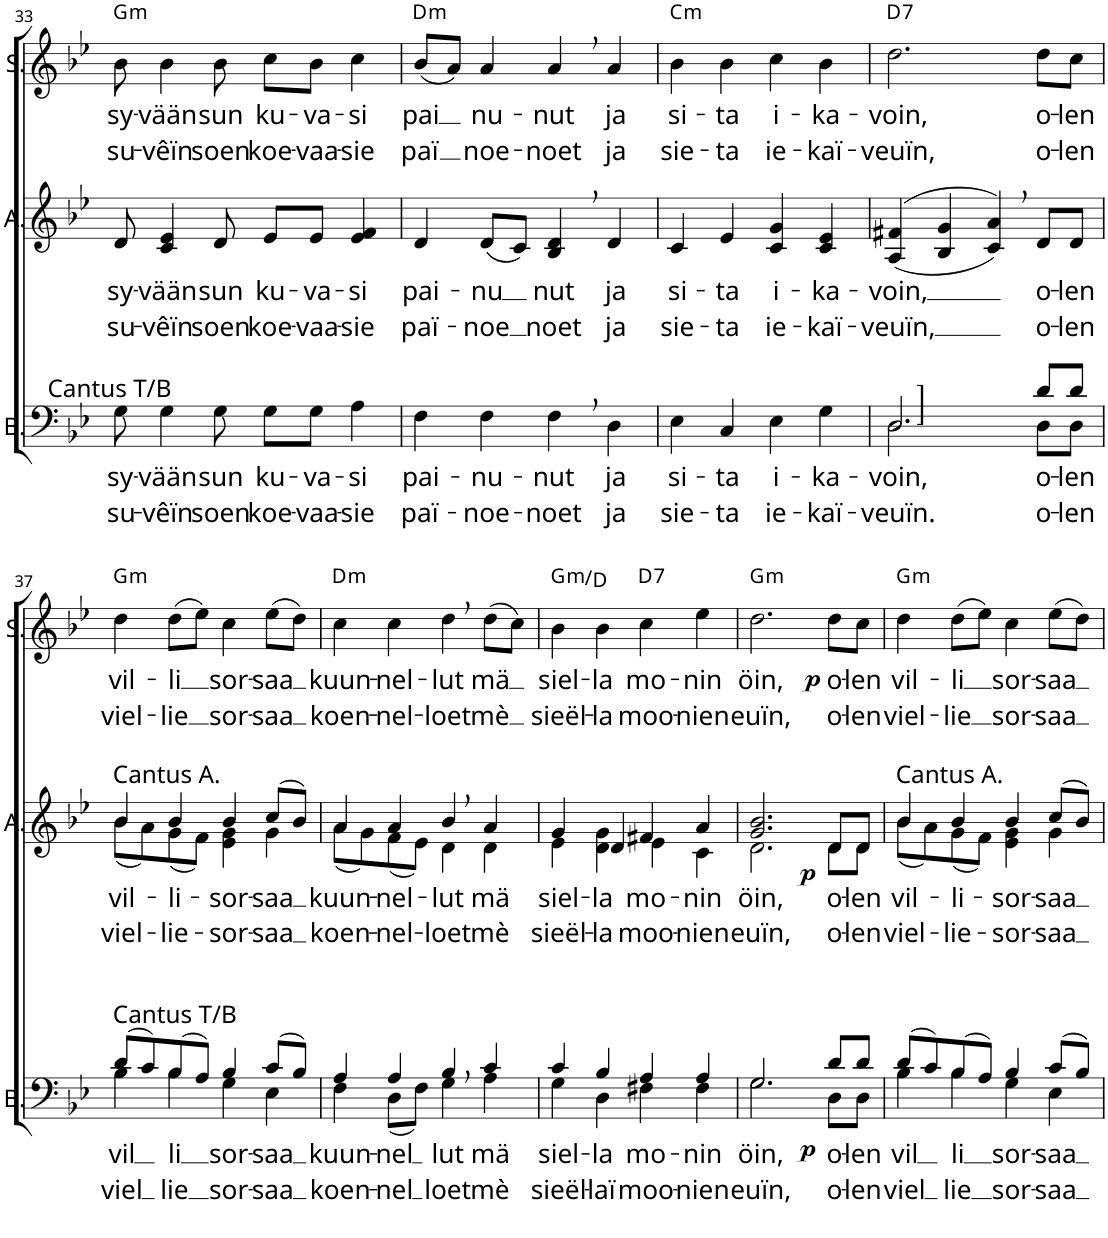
**kern	**text	**text	**dynam	**kern	**text	**text	**dynam	**kern	**text	**text	**dynam	**harte
*part3	*part3	*part3	*part3	*part2	*part2	*part2	*part2	*part1	*part1	*part1	*part1	*part1
*staff3	*staff3	*staff3	*staff3	*staff2	*staff2	*staff2	*staff2	*staff1	*staff1	*staff1	*staff1	*
*I"Bass	*	*	*	*I"Alto	*	*	*	*I"Soprano	*	*	*	*
*I'B.	*	*	*	*I'A.	*	*	*	*I'S.	*	*	*	*
!!LO:PB:g=z
*clefF4	*	*	*	*clefG2	*	*	*	*clefG2	*	*	*	*
*k[b-e-]	*	*	*	*k[b-e-]	*	*	*	*k[b-e-]	*	*	*	*
*M4/4	*	*	*	*M4/4	*	*	*	*M4/4	*	*	*	*
=33	=33	=33	=33	=33	=33	=33	=33	=33	=33	=33	=33	=33
!LO:TX:a:t=Cantus T/B	!	!	!	!	!	!	!	!	!	!	!	!
!	!LO:LY:b	!LO:LY:b	!	!	!LO:LY:b	!LO:LY:b	!	!	!LO:LY:b	!LO:LY:b	!	!LO:H:kt=m
8G\	sy-	su-	.	8d/	sy-	su-	.	8b-\	sy-	su-	.	G:min
!	!LO:LY:b	!LO:LY:b	!	!	!LO:LY:b	!LO:LY:b	!	!	!LO:LY:b	!LO:LY:b	!	!
4G\	-vään	-vêïn	.	4c/ 4e-/	-vään	-vêïn	.	4b-\	-vään	-vêïn	.	.
!	!LO:LY:b	!LO:LY:b	!	!	!LO:LY:b	!LO:LY:b	!	!	!LO:LY:b	!LO:LY:b	!	!
8G\	sun	soen	.	8d/	sun	soen	.	8b-\	sun	soen	.	.
!	!LO:LY:b	!LO:LY:b	!	!	!LO:LY:b	!LO:LY:b	!	!	!LO:LY:b	!LO:LY:b	!	!
8G\L	ku-	koe-	.	8e-/L	ku-	koe-	.	8cc\L	-ku-	koe-	.	.
!	!LO:LY:b	!LO:LY:b	!	!	!LO:LY:b	!LO:LY:b	!	!	!LO:LY:b	!LO:LY:b	!	!
8G\J	-va-	-vaa-	.	8e-/J	-va-	-vaa-	.	8b-\J	-va-	-vaa-	.	.
!	!LO:LY:b	!LO:LY:b	!	!	!LO:LY:b	!LO:LY:b	!	!	!LO:LY:b	!LO:LY:b	!	!
4A\	-si	-sie	.	4e-/ 4f/	-si	-sie	.	4cc\	-si	-sie	.	.
=34	=34	=34	=34	=34	=34	=34	=34	=34	=34	=34	=34	=34
!	!LO:LY:b	!LO:LY:b	!	!	!LO:LY:b	!LO:LY:b	!	!	!LO:LY:b	!LO:LY:b	!	!LO:H:kt=m
4F\	pai-	paï-	.	4d/	pai-	paï-	.	(8b-/L	pai	paï	.	D:min
.	.	.	.	.	.	.	.	8a/J)	.	.	.	.
!	!LO:LY:b	!LO:LY:b	!	!	!LO:LY:b	!LO:LY:b	!	!	!LO:LY:b	!LO:LY:b	!	!
4F\	-nu-	-noe-	.	(8d/L	-nu	-noe	.	4a/	nu-	noe-	.	.
.	.	.	.	8c/J)	.	.	.	.	.	.	.	.
!	!LO:LY:b	!LO:LY:b	!	!	!LO:LY:b	!LO:LY:b	!	!	!LO:LY:b	!LO:LY:b	!	!
4F,\	-nut	-noet	.	4B-/, 4d/,	nut	noet	.	4a,/	-nut	-noet	.	.
!	!LO:LY:b	!LO:LY:b	!	!	!LO:LY:b	!LO:LY:b	!	!	!LO:LY:b	!LO:LY:b	!	!
4D\	ja	ja	.	4d/	ja	ja	.	4a/	ja	ja	.	.
=35	=35	=35	=35	=35	=35	=35	=35	=35	=35	=35	=35	=35
!	!LO:LY:b	!LO:LY:b	!	!	!LO:LY:b	!LO:LY:b	!	!	!LO:LY:b	!LO:LY:b	!	!LO:H:kt=m
4E-\	si-	sie-	.	4c/	si-	sie-	.	4b-\	si-	sie-	.	C:min
!	!LO:LY:b	!LO:LY:b	!	!	!LO:LY:b	!LO:LY:b	!	!	!LO:LY:b	!LO:LY:b	!	!
4C/	-ta	-ta	.	4e-/	-ta	-ta	.	4b-\	-ta	-ta	.	.
!	!LO:LY:b	!LO:LY:b	!	!	!LO:LY:b	!LO:LY:b	!	!	!LO:LY:b	!LO:LY:b	!	!
4E-\	i-	ie-	.	4c/ 4g/	i-	ie-	.	4cc\	i-	ie-	.	.
!	!LO:LY:b	!LO:LY:b	!	!	!LO:LY:b	!LO:LY:b	!	!	!LO:LY:b	!LO:LY:b	!	!
4G\	-ka-	-kaï-	.	4c/ 4e-/	-ka-	-kaï-	.	4b-\	-ka-	-kaï-	.	.
=36	=36	=36	=36	=36	=36	=36	=36	=36	=36	=36	=36	=36
!	!LO:LY:b	!LO:LY:b	!	!	!LO:LY:b	!LO:LY:b	!	!	!LO:LY:b	!LO:LY:b	!	!LO:H:kt=7
*^	*	*	*	*	*	*	*	*	*	*	*	*
2.D/	2.D\	-voin,	-veuïn.	.	(>(4A/ 4f#X/	-voin,	-veuïn,	.	2.dd\	-voin,	-veuïn,	.	D:7
.	.	.	.	.	4B-/ 4g/	.	.	.	.	.	.	.	.
.	.	.	.	.	4c/, 4a/,))	.	.	.	.	.	.	.	.
!	!	!LO:LY:b	!LO:LY:b	!	!	!LO:LY:b	!LO:LY:b	!	!	!LO:LY:b	!LO:LY:b	!	!
8d/L	8D\L	o-	o-	.	8d/L	o-	o-	.	8dd\L	o-	o-	.	.
!	!	!LO:LY:b	!LO:LY:b	!	!	!LO:LY:b	!LO:LY:b	!	!	!LO:LY:b	!LO:LY:b	!	!
8d/J	8D\J	-len	-len	.	8d/J	-len	-len	.	8cc\J	-len	-len	.	.
!!LO:LB:g=z
=37	=37	=37	=37	=37	=37	=37	=37	=37	=37	=37	=37	=37	=37
!	!	!	!	!	!LO:TX:a:t=Cantus A.	!	!	!	!	!	!	!	!
!LO:TX:a:t=Cantus T/B	!	!	!	!	!	!	!	!	!	!	!	!	!
!	!	!LO:LY:b	!LO:LY:b	!	!	!LO:LY:b	!LO:LY:b	!	!	!LO:LY:b	!LO:LY:b	!	!LO:H:kt=m
*	*	*	*	*	*^	*	*	*	*	*	*	*	*
(8d/L	4B-\	vil	viel	.	4b-/	(8b-\L	vil-	viel-	.	4dd\	vil-	viel-	.	G:min
8c/)	.	.	.	.	.	8a\)	.	.	.	.	.	.	.	.
!	!	!LO:LY:b	!LO:LY:b	!	!	!	!LO:LY:b	!LO:LY:b	!	!	!LO:LY:b	!LO:LY:b	!	!
(8B-/	4B-\	li	lie	.	4b-/	(8g\	-li-	-lie-	.	(8dd\L	-li	-lie	.	.
8A/J)	.	.	.	.	.	8f\J)	.	.	.	8ee-\J)	.	.	.	.
!	!	!LO:LY:b	!LO:LY:b	!	!	!	!LO:LY:b	!LO:LY:b	!	!	!LO:LY:b	!LO:LY:b	!	!
4B-/	4G\	sor-	sor-	.	4b-/	4e-\ 4g\	-sor-	-sor-	.	4cc\	sor-	sor-	.	.
!	!	!LO:LY:b	!LO:LY:b	!	!	!	!LO:LY:b	!LO:LY:b	!	!	!LO:LY:b	!LO:LY:b	!	!
(8c/L	4E-\	-saa	-saa	.	(8cc/L	4g\	-saa	-saa	.	(8ee-\L	-saa	-saa	.	.
8B-/J)	.	.	.	.	8b-/J)	.	.	.	.	8dd\J)	.	.	.	.
=38	=38	=38	=38	=38	=38	=38	=38	=38	=38	=38	=38	=38	=38	=38
!	!	!LO:LY:b	!LO:LY:b	!	!	!	!LO:LY:b	!LO:LY:b	!	!	!LO:LY:b	!LO:LY:b	!	!LO:H:kt=m
4A/	4F\	kuun-	koen-	.	4a/	(8a\L	kuun-	koen-	.	4cc\	kuun-	koen-	.	D:min
.	.	.	.	.	.	8g\)	.	.	.	.	.	.	.	.
!	!	!LO:LY:b	!LO:LY:b	!	!	!	!LO:LY:b	!LO:LY:b	!	!	!LO:LY:b	!LO:LY:b	!	!
4A/	(8D\L	-nel	-nel	.	4a/	(8f\	-nel-	-nel-	.	4cc\	-nel-	-nel-	.	.
.	8F\J)	.	.	.	.	8e-\J)	.	.	.	.	.	.	.	.
!	!	!LO:LY:b	!LO:LY:b	!	!	!	!LO:LY:b	!LO:LY:b	!	!	!LO:LY:b	!LO:LY:b	!	!
4B-,/	4G\	lut	loet	.	4b-,/	4d\	-lut	-loet	.	4dd,\	-lut	-loet	.	.
!	!	!LO:LY:b	!LO:LY:b	!	!	!	!LO:LY:b	!LO:LY:b	!	!	!LO:LY:b	!LO:LY:b	!	!
4c/	4A\	mä	mè	.	4a/	4d\	mä	mè	.	(8dd\L	mä	mè	.	.
.	.	.	.	.	.	.	.	.	.	8cc\J)	.	.	.	.
=39	=39	=39	=39	=39	=39	=39	=39	=39	=39	=39	=39	=39	=39	=39
!	!	!LO:LY:b	!LO:LY:b	!	!	!	!LO:LY:b	!LO:LY:b	!	!	!LO:LY:b	!LO:LY:b	!	!LO:H:kt=m
4c/	4G\	siel-	sieël-	.	4g/	4e-\	siel-	sieël-	.	4b-\	siel-	sieël-	.	G:min/5
!	!	!LO:LY:b	!LO:LY:b	!	!	!	!LO:LY:b	!LO:LY:b	!	!	!LO:LY:b	!LO:LY:b	!	!
4B-/	4D\	-la	-laï	.	4d/	4d\ 4g\	-la	-la	.	4b-\	-la	-la	.	.
!	!	!LO:LY:b	!LO:LY:b	!	!	!	!LO:LY:b	!LO:LY:b	!	!	!LO:LY:b	!LO:LY:b	!	!LO:H:kt=7
4A/	4F#X\	mo-	moo-	.	4f#X/	4e-\	mo-	moo-	.	4cc\	mo-	moo-	.	D:7
!	!	!LO:LY:b	!LO:LY:b	!	!	!	!LO:LY:b	!LO:LY:b	!	!	!LO:LY:b	!LO:LY:b	!	!
4A/	4F#\	-nin	-nien	.	4a/	4c\	-nin	-nien	.	4ee-\	-nin	-nien	.	.
=40	=40	=40	=40	=40	=40	=40	=40	=40	=40	=40	=40	=40	=40	=40
!	!	!LO:LY:b	!LO:LY:b	!	!	!	!LO:LY:b	!LO:LY:b	!	!	!LO:LY:b	!LO:LY:b	!	!LO:H:kt=m
2.G/	2.G\	öin,	euïn,	.	2.g/ 2.b-/	2.d\	öin,	euïn,	.	2.dd\	öin,	euïn,	.	G:min
!	!	!LO:LY:b	!LO:LY:b	!LO:DY:b	!	!	!LO:LY:b	!LO:LY:b	!LO:DY:b	!	!LO:LY:b	!LO:LY:b	!LO:DY:b	!
8d/L	8D\L	o-	o-	p	8d/L	8d\L	o-	o-	p	8dd\L	o-	o-	p	.
!	!	!LO:LY:b	!LO:LY:b	!	!	!	!LO:LY:b	!LO:LY:b	!	!	!LO:LY:b	!LO:LY:b	!	!
8d/J	8D\J	-len	-len	.	8d/J	8d\J	-len	-len	.	8cc\J	-len	-len	.	.
=41	=41	=41	=41	=41	=41	=41	=41	=41	=41	=41	=41	=41	=41	=41
!	!	!	!	!	!LO:TX:a:t=Cantus A.	!	!	!	!	!	!	!	!	!
!	!	!LO:LY:b	!LO:LY:b	!	!	!	!LO:LY:b	!LO:LY:b	!	!	!LO:LY:b	!LO:LY:b	!	!LO:H:kt=m
(8d/L	4B-\	vil	viel	.	4b-/	(8b-\L	vil-	viel-	.	4dd\	vil-	viel-	.	G:min
8c/)	.	.	.	.	.	8a\)	.	.	.	.	.	.	.	.
!	!	!LO:LY:b	!LO:LY:b	!	!	!	!LO:LY:b	!LO:LY:b	!	!	!LO:LY:b	!LO:LY:b	!	!
(8B-/	4B-\	li	lie	.	4b-/	(8g\	-li-	-lie-	.	(8dd\L	-li	-lie	.	.
8A/J)	.	.	.	.	.	8f\J)	.	.	.	8ee-\J)	.	.	.	.
!	!	!LO:LY:b	!LO:LY:b	!	!	!	!LO:LY:b	!LO:LY:b	!	!	!LO:LY:b	!LO:LY:b	!	!
4B-/	4G\	sor-	sor-	.	4b-/	4e-\ 4g\	-sor-	-sor-	.	4cc\	sor-	sor-	.	.
!	!	!LO:LY:b	!LO:LY:b	!	!	!	!LO:LY:b	!LO:LY:b	!	!	!LO:LY:b	!LO:LY:b	!	!
(8c/L	4E-\	-saa	-saa	.	(8cc/L	4g\	-saa	-saa	.	(8ee-\L	-saa	-saa	.	.
8B-/J)	.	.	.	.	8b-/J)	.	.	.	.	8dd\J)	.	.	.	.
*v	*v	*	*	*	*	*	*	*	*	*	*	*	*	*
*	*	*	*	*v	*v	*	*	*	*	*	*	*	*
=	=	=	=	=	=	=	=	=	=	=	=	=
*-	*-	*-	*-	*-	*-	*-	*-	*-	*-	*-	*-	*-
